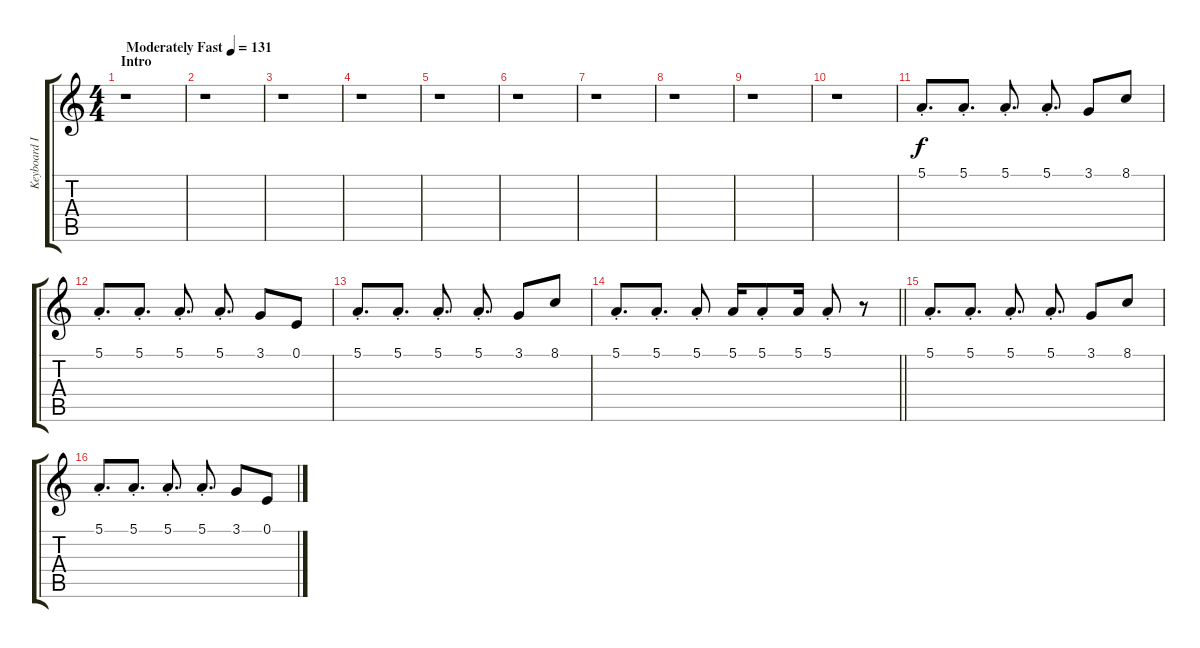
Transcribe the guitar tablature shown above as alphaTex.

\track ("Keyboard III" "Keyboard I") {instrument orchestrahit}
\staff {score tabs}
\tuning (E4 B3 G3 D3 A2 E2) {hide}
\ts (4 4)
\section ("" "Intro")
\tempo (131 "Moderately Fast")
\clef g2
\ks c
r.1{dy f instrument orchestrahit} |
r.1 |
r.1 |
r.1 |
r.1 |
r.1 |
r.1 |
r.1 |
r.1 |
r.1 |
5.1{st}.8{d} 5.1{st}.8{d} 5.1{st}.8{d} 5.1{st}.8{d} 3.1.8 8.1.8 |
5.1{st}.8{d} 5.1{st}.8{d} 5.1{st}.8{d} 5.1{st}.8{d} 3.1.8 0.1.8 |
5.1{st}.8{d} 5.1{st}.8{d} 5.1{st}.8{d} 5.1{st}.8{d} 3.1.8 8.1.8 |
\barLineRight lightlight
5.1{st}.8{d} 5.1{st}.8{d} 5.1{st}.8 5.1.16 5.1{st}.8 5.1.16 5.1{st}.8 r.8 |
\section ("" "")
5.1{st}.8{d} 5.1{st}.8{d} 5.1{st}.8{d} 5.1{st}.8{d} 3.1.8 8.1.8 |
5.1{st}.8{d} 5.1{st}.8{d} 5.1{st}.8{d} 5.1{st}.8{d} 3.1.8 0.1.8
